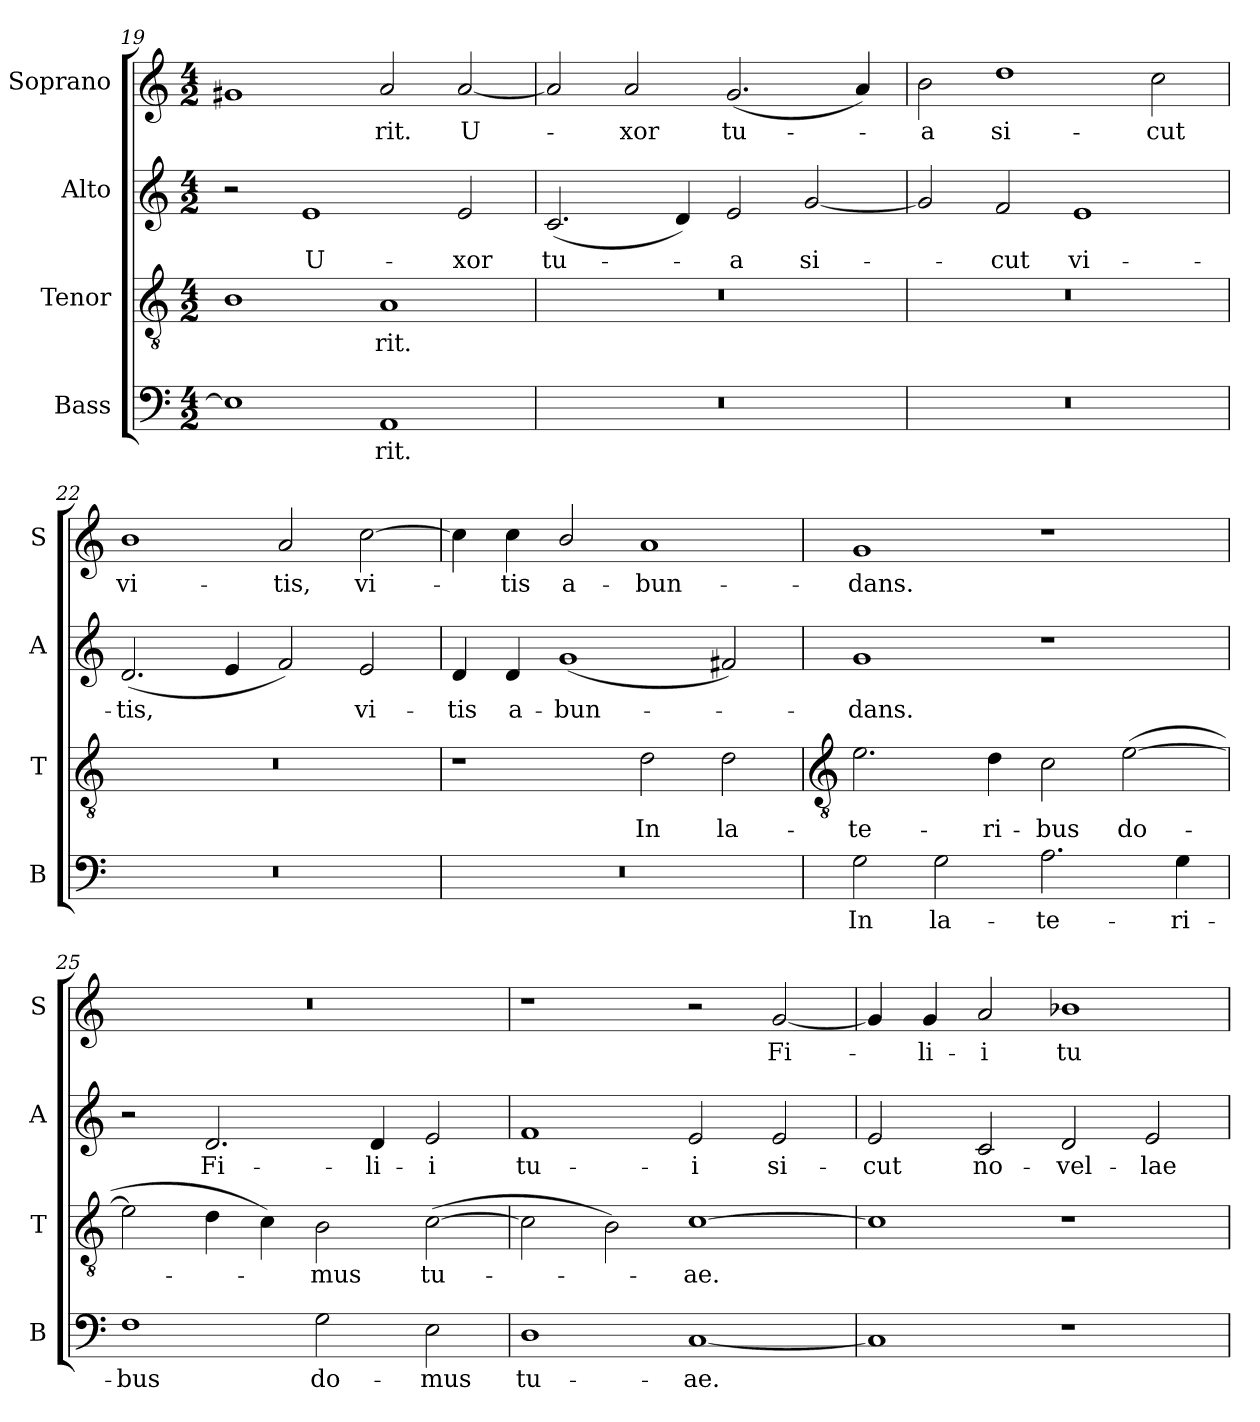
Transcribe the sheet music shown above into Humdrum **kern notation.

**kern	**text	**kern	**text	**kern	**text	**kern	**text
*part4	*part4	*part3	*part3	*part2	*part2	*part1	*part1
*staff4	*staff4	*staff3	*staff3	*staff2	*staff2	*staff1	*staff1
*I"Bass	*	*I"Tenor	*	*I"Alto	*	*I"Soprano	*
*I'B	*	*I'T	*	*I'A	*	*I'S	*
*clefF4	*	*clefGv2	*	*clefG2	*	*clefG2	*
*k[]	*	*k[]	*	*k[]	*	*k[]	*
*C:	*	*C:	*	*C:	*	*C:	*
*M4/2	*	*M4/2	*	*M4/2	*	*M4/2	*
=19	=19	=19	=19	=19	=19	=19	=19
1E]	.	1B/	.	2r	.	1g#X	.
!	!	!	!	!	!LO:LY:b	!	!
.	.	.	.	1e	U-	.	.
!	!LO:LY:b	!	!LO:LY:b	!	!	!	!LO:LY:b
1AA	rit.	1A	rit.	.	.	2a	rit.
!	!	!	!	!	!LO:LY:b	!	!LO:LY:b
.	.	.	.	2e	-xor	[2a	U-
=20	=20	=20	=20	=20	=20	=20	=20
!	!	!	!	!	!LO:LY:b	!	!
0r	.	0r	.	(<2.c	tu-	2a]	.
!	!	!	!	!	!	!	!LO:LY:b
.	.	.	.	.	.	2a	xor
.	.	.	.	4d)	.	.	.
!	!	!	!	!	!LO:LY:b	!	!LO:LY:b
.	.	.	.	2e	a	(<2.g	tu-
!	!	!	!	!	!LO:LY:b	!	!
.	.	.	.	[2g	si-	.	.
.	.	.	.	.	.	4a)	.
=21	=21	=21	=21	=21	=21	=21	=21
!	!	!	!	!	!	!	!LO:LY:b
0r	.	0r	.	2g]	.	2b	a
!	!	!	!	!	!LO:LY:b	!	!LO:LY:b
.	.	.	.	2f	cut	1dd	si-
!	!	!	!	!	!LO:LY:b	!	!
.	.	.	.	1e	vi-	.	.
!	!	!	!	!	!	!	!LO:LY:b
.	.	.	.	.	.	2cc	-cut
=22	=22	=22	=22	=22	=22	=22	=22
!	!	!	!	!	!LO:LY:b	!	!LO:LY:b
0r	.	0r	.	(<2.d	-tis,	1b	vi-
.	.	.	.	4e	.	.	.
!	!	!	!	!	!	!	!LO:LY:b
.	.	.	.	2f)	.	2a	-tis,
!	!	!	!	!	!LO:LY:b	!	!LO:LY:b
.	.	.	.	2e	vi-	[2cc	vi-
=23	=23	=23	=23	=23	=23	=23	=23
!	!	!	!	!	!LO:LY:b	!	!
0r	.	1r	.	4d	-tis	4cc]	.
!	!	!	!	!	!LO:LY:b	!	!LO:LY:b
.	.	.	.	4d	a-	4cc	tis
!	!	!	!	!	!LO:LY:b	!	!LO:LY:b
.	.	.	.	(<1g	-bun-	2b/	a-
!	!	!	!LO:LY:b	!	!	!	!LO:LY:b
.	.	2d	In	.	.	1a	-bun-
!	!	!	!LO:LY:b	!	!	!	!
.	.	2d	la-	2f#X)	.	.	.
!!LO:LB:g=z
=24	=24	=24	=24	=24	=24	=24	=24
*	*	*clefGv2	*	*	*	*	*
!	!LO:LY:b	!	!LO:LY:b	!	!LO:LY:b	!	!LO:LY:b
2G	In	2.e	-te-	1g	dans.	1g	-dans.
!	!LO:LY:b	!	!	!	!	!	!
2G	la-	.	.	.	.	.	.
!	!	!	!LO:LY:b	!	!	!	!
.	.	4d	-ri-	.	.	.	.
!	!LO:LY:b	!	!LO:LY:b	!	!	!	!
2.A	-te-	2c	-bus	1r	.	1r	.
!	!	!	!LO:LY:b	!	!	!	!
.	.	(>[2e	do-	.	.	.	.
!	!LO:LY:b	!	!	!	!	!	!
4G	-ri-	.	.	.	.	.	.
=25	=25	=25	=25	=25	=25	=25	=25
!	!LO:LY:b	!	!	!	!	!	!
1F	-bus	2e]	.	2r	.	0r	.
!	!	!	!	!	!LO:LY:b	!	!
.	.	4d	.	2.d	Fi-	.	.
.	.	4c)	.	.	.	.	.
!	!LO:LY:b	!	!LO:LY:b	!	!	!	!
2G	do-	2B	mus	.	.	.	.
!	!	!	!	!	!LO:LY:b	!	!
.	.	.	.	4d	-li-	.	.
!	!LO:LY:b	!	!LO:LY:b	!	!LO:LY:b	!	!
2E	-mus	(>[2c	tu-	2e	-i	.	.
=26	=26	=26	=26	=26	=26	=26	=26
!	!LO:LY:b	!	!	!	!LO:LY:b	!	!
1D	tu-	2c]	.	1f	tu-	1r	.
.	.	2B)	.	.	.	.	.
!	!LO:LY:b	!	!LO:LY:b	!	!LO:LY:b	!	!
[1C	-ae.	[1c	ae.	2e	-i	2r	.
!	!	!	!	!	!LO:LY:b	!	!LO:LY:b
.	.	.	.	2e	si-	[2g	Fi-
=27	=27	=27	=27	=27	=27	=27	=27
!	!	!	!	!	!LO:LY:b	!	!
1C]	.	1c]	.	2e	-cut	4g]	.
!	!	!	!	!	!	!	!LO:LY:b
.	.	.	.	.	.	4g	li-
!	!	!	!	!	!LO:LY:b	!	!LO:LY:b
.	.	.	.	2c	no-	2a	-i
!	!	!	!	!	!LO:LY:b	!	!LO:LY:b
1r	.	1r	.	2d	-vel-	1b-X	tu-
!	!	!	!	!	!LO:LY:b	!	!
.	.	.	.	2e	-lae	.	.
=	=	=	=	=	=	=	=
*-	*-	*-	*-	*-	*-	*-	*-
